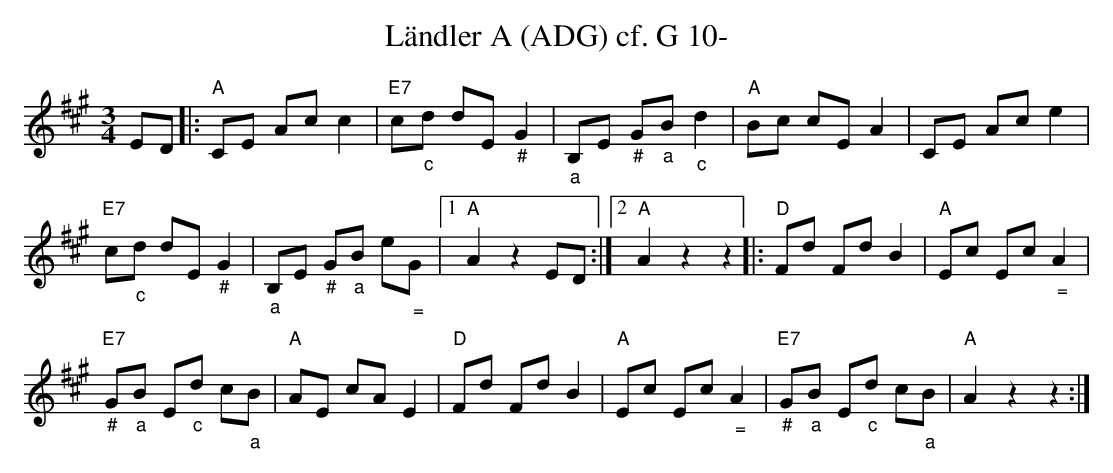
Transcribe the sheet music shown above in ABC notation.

X:1
T:L\"andler A (ADG) cf. G 10-
M:3/4
L:1/8
K:Amaj%%MIDI gchordon
ED |: "A"CE Acc2 | "E7"c"_c"d dE"_#"G2 | "_a"B,E "_#"G"_a"B"_c"d2 | "A"Bc cEA2 | CE Ace2 |
"E7"c"_c"d dE"_#"G2 | "_a"B,E "_#"G"_a"B e"_ ="G |1 "A"A2z2ED :|2 "A"A2z2z2 |: "D"Fd FdB2 | "A"Ec Ec"_ ="A2 |
"E7""_#"G"_a"B E"_c"d c"_a"B | "A"AE cAE2 | "D"Fd FdB2 | "A"Ec Ec"_ ="A2 | "E7""_#"G"_a"B E"_c"d c"_a"B | "A"A2z2z2 :|
